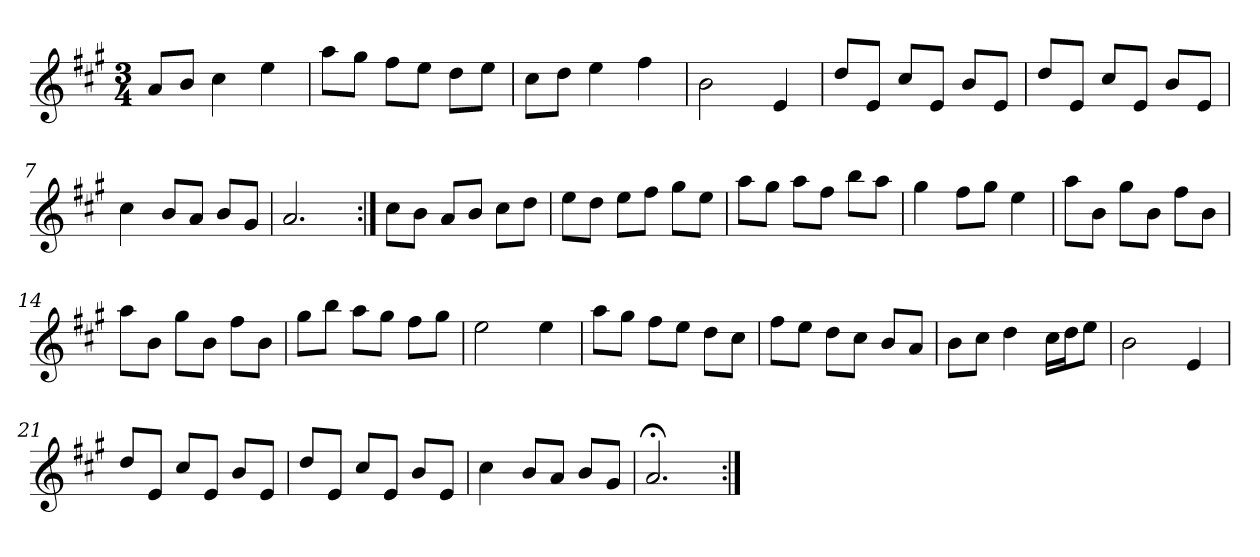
**kern
*part1
*staff1
*clefG2
*k[f#c#g#]
*A:
*M3/4
*MM120
=1
8a/L
8b/J
4cc#
4ee
=2
8aa\L
8gg#\J
8ff#\L
8ee\J
8dd\L
8ee\J
=3
8cc#\L
8dd\J
4ee
4ff#
=4
2b
4e
=5
8dd/L
8e/J
8cc#/L
8e/J
8b/L
8e/J
=6
8dd/L
8e/J
8cc#/L
8e/J
8b/L
8e/J
=7
4cc#
8b/L
8a/J
8b/L
8g#/J
=8
2.a
=9:|!
8cc#\L
8b\J
8a/L
8b/J
8cc#\L
8dd\J
=10
8ee\L
8dd\J
8ee\L
8ff#\J
8gg#\L
8ee\J
=11
8aa\L
8gg#\J
8aa\L
8ff#\J
8bb\L
8aa\J
=12
4gg#
8ff#\L
8gg#\J
4ee
=13
8aa\L
8b\J
8gg#\L
8b\J
8ff#\L
8b\J
=14
8aa\L
8b\J
8gg#\L
8b\J
8ff#\L
8b\J
=15
8gg#\L
8bb\J
8aa\L
8gg#\J
8ff#\L
8gg#\J
=16
2ee
4ee
=17
8aa\L
8gg#\J
8ff#\L
8ee\J
8dd\L
8cc#\J
=18
8ff#\L
8ee\J
8dd\L
8cc#\J
8b/L
8a/J
=19
8b\L
8cc#\J
4dd
16cc#\LL
16dd\J
8ee\J
=20
2b
4e
=21
8dd/L
8e/J
8cc#/L
8e/J
8b/L
8e/J
=22
8dd/L
8e/J
8cc#/L
8e/J
8b/L
8e/J
=23
4cc#
8b/L
8a/J
8b/L
8g#/J
=24
2.a;<
=:|!
*-
